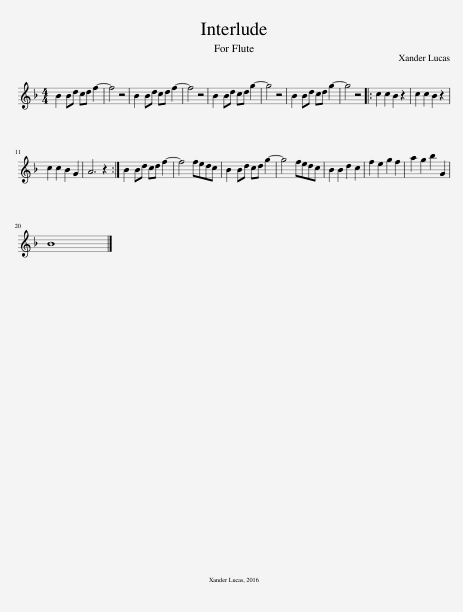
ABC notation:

X:1
L:1/8
M:4/4
I:linebreak $
K:F
V:1 treble
V:1
 B2 Bd cd f2- | f4 z4 | B2 Bd cd f2- | f4 z4 | B2 Bd cd g2- | %5
 g4 z4 | B2 Bd cd g2- | g4 z4 |: c2 c2 B2 z2 | c2 c2 B2 z2 |$ %10
 c2 c2 B2 G2 | A6 z2 :| B2 Bd cd f2- | f4 fedc | B2 Bd cd g2- | %15
 g4 fedc | B2 B2 d2 c2 | f2 e2 g2 f2 | a2 g2 b2 G2 |$ B8 |] %20
